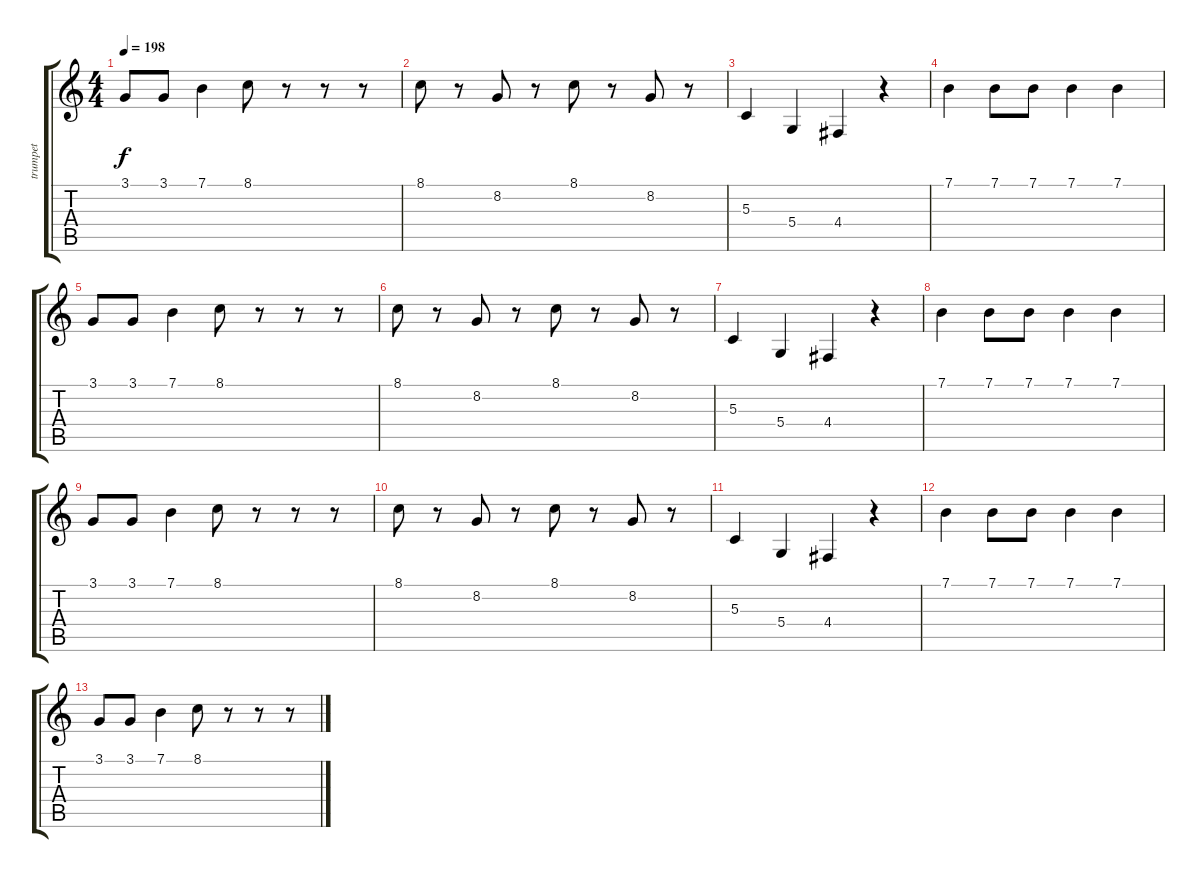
\track ("trumpet" "trumpet") {instrument trumpet}
\staff {score tabs}
\tuning (E4 B3 G3 D3 A2 E2) {hide}
\ts (4 4)
\tempo 198
\clef g2
\ks c
3.1.8{dy f} 3.1.8 7.1.4 8.1.8 r.8 r.8 r.8 |
8.1.8 r.8 8.2.8 r.8 8.1.8 r.8 8.2.8 r.8 |
5.3.4 5.4.4 4.4.4 r.4 |
7.1.4 7.1.8 7.1.8 7.1.4 7.1.4 |
3.1.8 3.1.8 7.1.4 8.1.8 r.8 r.8 r.8 |
8.1.8 r.8 8.2.8 r.8 8.1.8 r.8 8.2.8 r.8 |
5.3.4 5.4.4 4.4.4 r.4 |
7.1.4 7.1.8 7.1.8 7.1.4 7.1.4 |
3.1.8 3.1.8 7.1.4 8.1.8 r.8 r.8 r.8 |
8.1.8 r.8 8.2.8 r.8 8.1.8 r.8 8.2.8 r.8 |
5.3.4 5.4.4 4.4.4 r.4 |
7.1.4 7.1.8 7.1.8 7.1.4 7.1.4 |
3.1.8 3.1.8 7.1.4 8.1.8 r.8 r.8 r.8
